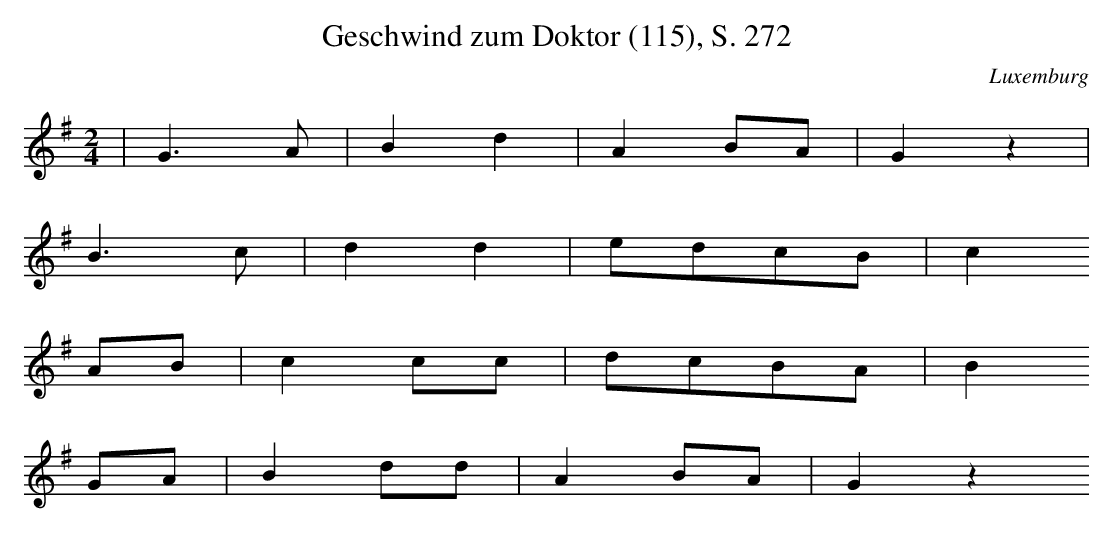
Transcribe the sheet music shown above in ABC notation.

X:1
T: Geschwind zum Doktor (115), S. 272
O: Luxemburg
M: 2/4
L: 1/8
K: G
 | G3A | B2d2 | A2BA | G2z2 |
B3c | d2d2 | edcB | c2
AB | c2cc | dcBA | B2
GA | B2dd | A2BA | G2z2
